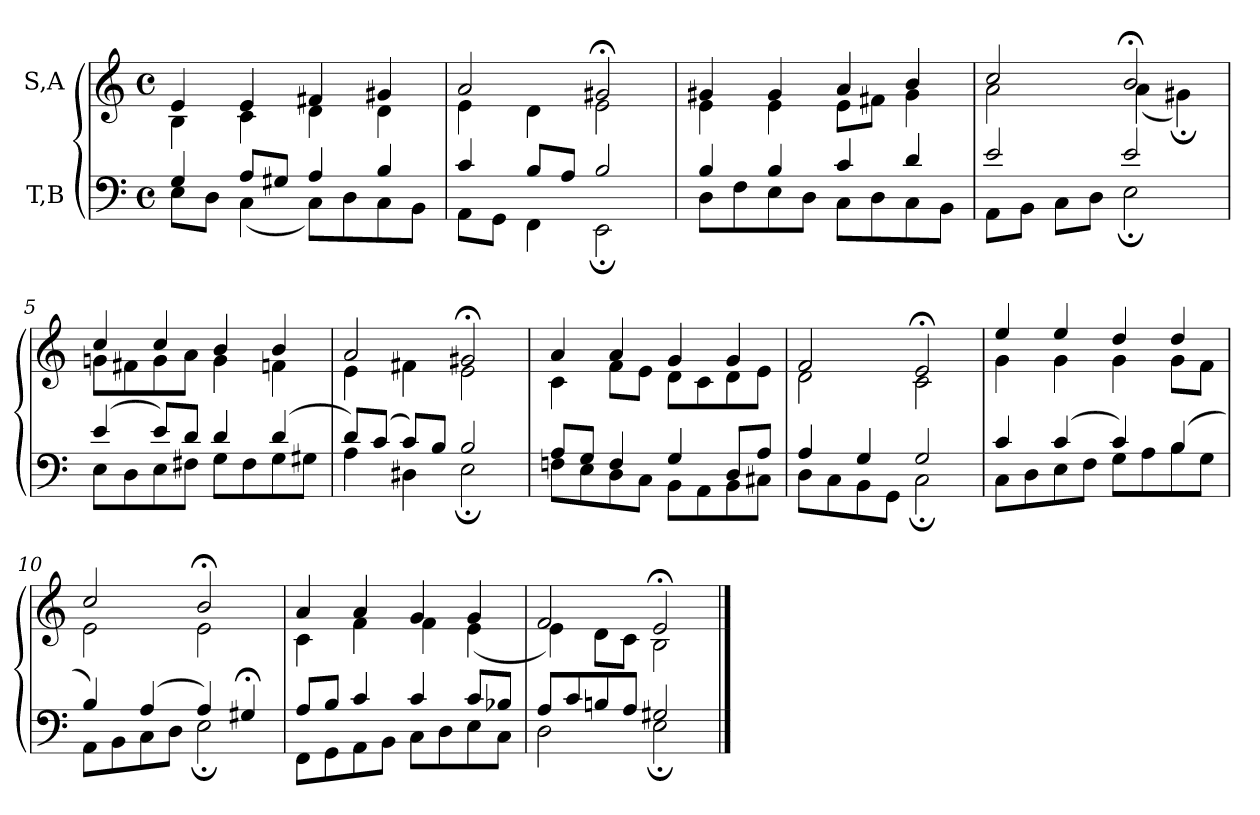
**kern	**kern
*part2	*part1
*staff2	*staff1
*I"T,B	*I"S,A
*clefF4	*clefG2
*k[]	*k[]
*M4/4	*M4/4
*met(c)	*met(c)
=1	=1
*^	*^
4G	8EL	4e	4B
.	8DJ	.	.
8AL	(<4C	4e	4c
8G#XJ	.	.	.
4A	8CL)	4f#X	4d
.	8D	.	.
4B	8C	4g#X	4d
.	8BBJ	.	.
=2	=2	=2	=2
4c	8AAL	2a	4e
.	8GGJ	.	.
8BL	4FF	.	4d
8AJ	.	.	.
2B	2EE;	2g#X;<	2e
=3	=3	=3	=3
4B	8DL	4g#X	4e
.	8F	.	.
4B	8E	4g#	4e
.	8DJ	.	.
4c	8CL	4a	8eL
.	8D	.	8f#XJ
4d	8C	4b	4g#
.	8BBJ	.	.
=4	=4	=4	=4
2e	8AAL	2cc	2a
.	8BBJ	.	.
.	8CL	.	.
.	8DJ	.	.
2e	2E;	2b;<	(<4a
.	.	.	4g#X;)
=5	=5	=5	=5
(>4e	8EL	4cc	8gnL
.	8D	.	8f#X
8eL)	8E	4cc	8g
8dJ	8F#XJ	.	8aJ
4d	8GL	4b	4g
.	8F#	.	.
(>4d	8G	4b	4fn
.	8G#XJ	.	.
=6	=6	=6	=6
8dL)	4A	2a	4e
(>8cJ	.	.	.
8cL)	4D#X	.	4f#X
8BJ	.	.	.
2B	2E;	2g#X;<	2e
=7	=7	=7	=7
8AL	8FnL	4a	4c
8GJ	8E	.	.
4F	8D	4a	8fL
.	8CJ	.	8eJ
4G	8BBL	4g	8dL
.	8AA	.	8c
8DL	8BB	4g	8d
8AJ	8C#XJ	.	8eJ
=8	=8	=8	=8
4A	8DL	2f	2d
.	8C	.	.
4G	8BB	.	.
.	8GGJ	.	.
2G	2C;	2e;<	2c
=9	=9	=9	=9
4c	8CL	4ee	4g
.	8D	.	.
(>4c	8E	4ee	4g
.	8FJ	.	.
4c)	8GL	4dd	4g
.	8A	.	.
(>4B	8B	4dd	8gL
.	8GJ	.	8fJ
=10	=10	=10	=10
4B)	8AAL	2cc	2e
.	8BB	.	.
(>4A	8C	.	.
.	8DJ	.	.
4A)	2E;	2b;<	2e
4G#X;<	.	.	.
=11	=11	=11	=11
8AL	8FFL	4a	4c
8BJ	8GG	.	.
4c	8AA	4a	4f
.	8BBJ	.	.
4c	8CL	4g	4f
.	8D	.	.
8cL	8E	4g	(<4e
8B-XJ	8CJ	.	.
=12	=12	=12	=12
8AL	2D	2f	4e)
8c	.	.	.
8Bn	.	.	8dL
8AJ	.	.	8cJ
2G#X	2E;	2e;<	2B
*v	*v	*	*
*	*v	*v
==	==
*-	*-
